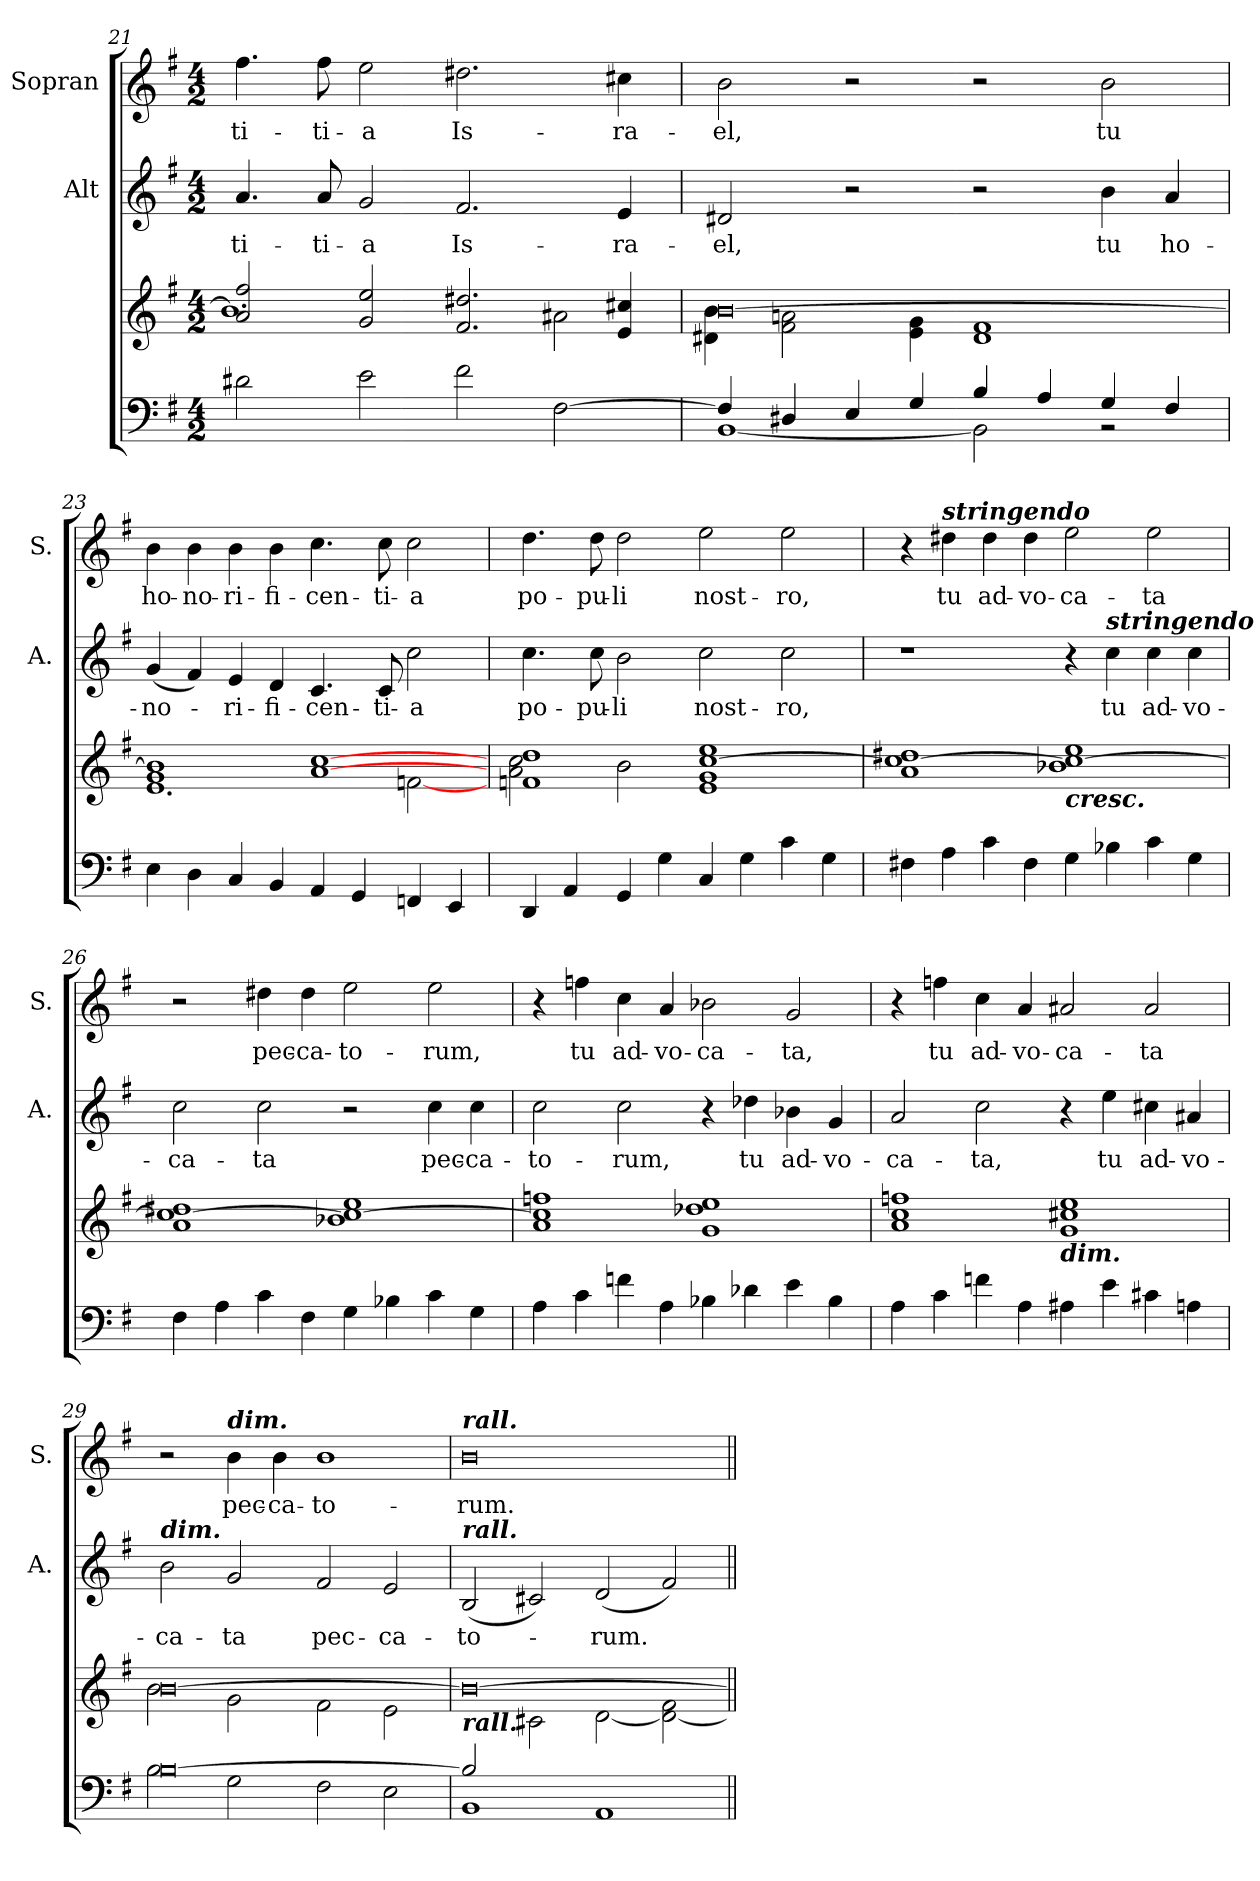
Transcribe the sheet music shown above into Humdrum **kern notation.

**kern	**kern	**kern	**text	**kern	**text
*part3	*part3	*part2	*part2	*part1	*part1
*staff4	*staff3	*staff2	*staff2	*staff1	*staff1
*	*	*I"Alt	*	*I"Sopran	*
*	*	*I'A.	*	*I'S.	*
*clefF4	*clefG2	*clefG2	*	*clefG2	*
*k[f#]	*k[f#]	*k[f#]	*	*k[f#]	*
*G:	*G:	*G:	*	*G:	*
*M4/2	*M4/2	*M4/2	*	*M4/2	*
=21	=21	=21	=21	=21	=21
*	*^	*	*	*	*
!	!	!	!	!LO:LY:b	!	!LO:LY:b
2d#X\	2a/ 2ff#/	1.b]	4.a/	-ti-	4.ff#\	-ti-
!	!	!	!	!LO:LY:b	!	!LO:LY:b
.	.	.	8a/	-ti-	8ff#\	-ti-
!	!	!	!	!LO:LY:b	!	!LO:LY:b
2e\	2g/ 2ee/	.	2g/	-a	2ee\	-a
!	!	!	!	!LO:LY:b	!	!LO:LY:b
2f#\	2.f#/ 2.dd#X/	.	2.f#/	Is-	2.dd#X\	Is-
[2F#\	.	2a#X\	.	.	.	.
!	!	!	!	!LO:LY:b	!	!LO:LY:b
.	4e/ 4cc#X/	.	4e/	-ra-	4cc#X\	-ra-
!!LO:PB:g=z
=22	=22	=22	=22	=22	=22	=22
*^	*	*	*	*	*	*
!	!	!	!	!	!LO:LY:b	!	!LO:LY:b
4F#/]	[<1BB	[>0b	4d#X\ 4b\	2d#X/	-el,	2b\	-el,
4D#X/	.	.	2f#\ 2an\	.	.	.	.
4E/	.	.	.	2r	.	2r	.
4G/	.	.	4e\ 4g\	.	.	.	.
4B/	2BB\]	.	1d# 1f#	2r	.	2r	.
4A/	.	.	.	.	.	.	.
!	!	!	!	!	!LO:LY:b	!	!LO:LY:b
4G/	2rBB	.	.	4b\	tu	2b\	tu
!	!	!	!	!	!LO:LY:b	!	!
4F#/	.	.	.	4a/	ho-	.	.
*v	*v	*	*	*	*	*	*
=23	=23	=23	=23	=23	=23	=23
!	!	!	!	!LO:LY:b	!	!LO:LY:b
4E\	1g 1b]	1.e	(<4g/	-no-	4b\	ho-
!	!	!	!	!	!	!LO:LY:b
4D\	.	.	4f#/)	.	4b\	-no-
!	!	!	!	!LO:LY:b	!	!LO:LY:b
4C/	.	.	4e/	-ri-	4b\	-ri-
!	!	!	!	!LO:LY:b	!	!LO:LY:b
4BB/	.	.	4d/	-fi-	4b\	-fi-
!	!	!	!	!LO:LY:b	!	!LO:LY:b
4AA/	[>1a [>1cc	.	4.c/	-cen-	4.cc\	-cen-
4GG/	.	.	.	.	.	.
!	!	!	!	!LO:LY:b	!	!LO:LY:b
.	.	.	8c/	-ti-	8cc\	-ti-
!	!	!	!	!LO:LY:b	!	!LO:LY:b
4FFn/	.	[<2fn\	2cc\	-a	2cc\	-a
4EE/	.	.	.	.	.	.
=24	=24	=24	=24	=24	=24	=24
!	!	!	!	!LO:LY:b	!	!LO:LY:b
4DD/	1f 1dd	2a\ 2cc\	4.cc\	po-	4.dd\	po-
4AA/	.	.	.	.	.	.
!	!	!	!	!LO:LY:b	!	!LO:LY:b
.	.	.	8cc\	-pu-	8dd\	-pu-
!	!	!	!	!LO:LY:b	!	!LO:LY:b
4GG/	.	2b\	2b\	-li	2dd\	-li
4G\	.	.	.	.	.	.
!	!	!	!	!LO:LY:b	!	!LO:LY:b
4C/	1e 1g [>1cc 1ee	1ryy	2cc\	nost-	2ee\	nost-
4G\	.	.	.	.	.	.
!	!	!	!	!LO:LY:b	!	!LO:LY:b
4c\	.	.	2cc\	-ro,	2ee\	-ro,
4G\	.	.	.	.	.	.
*	*v	*v	*	*	*	*
!!LO:LB:g=z
=25	=25	=25	=25	=25	=25
4F#X\	1a 1cc_ 1dd#X	1r	.	4r	.
!	!	!	!	!LO:TX:a:Bi:t=stringendo	!
!	!	!	!	!	!LO:LY:b
4A\	.	.	.	4dd#X\	tu
!	!	!	!	!	!LO:LY:b
4c\	.	.	.	4dd#\	ad-
!	!	!	!	!	!LO:LY:b
4F#\	.	.	.	4dd#\	-vo-
!	!LO:TX:b:Bi:t=cresc.	!	!	!	!
!	!	!	!	!	!LO:LY:b
4G\	1b-X 1cc_ 1ee	4r	.	2ee\	-ca-
!	!	!LO:TX:a:Bi:t=stringendo	!	!	!
!	!	!	!LO:LY:b	!	!
4B-X\	.	4cc\	tu	.	.
!	!	!	!LO:LY:b	!	!LO:LY:b
4c\	.	4cc\	ad-	2ee\	-ta
!	!	!	!LO:LY:b	!	!
4G\	.	4cc\	-vo-	.	.
=26	=26	=26	=26	=26	=26
!	!	!	!LO:LY:b	!	!
4F#\	1a 1cc_ 1dd#X	2cc\	-ca-	2r	.
4A\	.	.	.	.	.
!	!	!	!LO:LY:b	!	!LO:LY:b
4c\	.	2cc\	-ta	4dd#X\	pec-
!	!	!	!	!	!LO:LY:b
4F#\	.	.	.	4dd#\	-ca-
!	!	!	!	!	!LO:LY:b
4G\	1b-X 1cc_ 1ee	2r	.	2ee\	-to-
4B-X\	.	.	.	.	.
!	!	!	!LO:LY:b	!	!LO:LY:b
4c\	.	4cc\	pec-	2ee\	-rum,
!	!	!	!LO:LY:b	!	!
4G\	.	4cc\	-ca-	.	.
=27	=27	=27	=27	=27	=27
!	!	!	!LO:LY:b	!	!
4A\	1a 1cc] 1ffn	2cc\	-to-	4r	.
!	!	!	!	!	!LO:LY:b
4c\	.	.	.	4ffn\	tu
!	!	!	!LO:LY:b	!	!LO:LY:b
4fn\	.	2cc\	-rum,	4cc\	ad-
!	!	!	!	!	!LO:LY:b
4A\	.	.	.	4a/	-vo-
!	!	!	!	!	!LO:LY:b
4B-X\	1g 1dd-X 1ee	4r	.	2b-X\	-ca-
!	!	!	!LO:LY:b	!	!
4d-X\	.	4dd-X\	tu	.	.
!	!	!	!LO:LY:b	!	!LO:LY:b
4e\	.	4b-X\	ad-	2g/	-ta,
!	!	!	!LO:LY:b	!	!
4B-\	.	4g/	-vo-	.	.
!!LO:LB:g=z
=28	=28	=28	=28	=28	=28
!	!	!	!LO:LY:b	!	!
4A\	1a 1cc 1ffn	2a/	-ca-	4r	.
!	!	!	!	!	!LO:LY:b
4c\	.	.	.	4ffn\	tu
!	!	!	!LO:LY:b	!	!LO:LY:b
4fn\	.	2cc\	-ta,	4cc\	ad-
!	!	!	!	!	!LO:LY:b
4A\	.	.	.	4a/	-vo-
!	!LO:TX:b:Bi:t=dim.	!	!	!	!
!	!	!	!	!	!LO:LY:b
4A#X\	1g 1cc#X 1ee	4r	.	2a#X/	-ca-
!	!	!	!LO:LY:b	!	!
4e\	.	4ee\	tu	.	.
!	!	!	!LO:LY:b	!	!LO:LY:b
4c#X\	.	4cc#X\	ad-	2a#/	-ta
!	!	!	!LO:LY:b	!	!
4An\	.	4a#X/	-vo-	.	.
=29	=29	=29	=29	=29	=29
*^	*^	*	*	*	*
!	!	!	!	!LO:TX:a:Bi:t=dim.	!	!	!
!	!	!	!	!	!LO:LY:b	!	!
[>0B	2B\	[>0b	2b\	2b\	-ca-	2r	.
!	!	!	!	!	!	!LO:TX:a:Bi:t=dim.	!
!	!	!	!	!	!LO:LY:b	!	!LO:LY:b
.	2G\	.	2g\	2g/	-ta	4b\	pec-
!	!	!	!	!	!	!	!LO:LY:b
.	.	.	.	.	.	4b\	-ca-
!	!	!	!	!	!LO:LY:b	!	!LO:LY:b
.	2F#\	.	2f#\	2f#/	pec-	1b	-to-
!	!	!	!	!	!LO:LY:b	!	!
.	2E\	.	2e\	2e/	-ca-	.	.
=30	=30	=30	=30	=30	=30	=30	=30
!	!	!	!	!	!	!LO:TX:a:Bi:t=rall.	!
!	!	!	!	!LO:TX:a:Bi:t=rall.	!	!	!
!	!	!LO:TX:b:Bi:t=rall.	!	!	!	!	!
!	!	!	!	!	!LO:LY:b	!	!LO:LY:b
2B/]	1BB	0b_	2ryy	(<2B/	-to-	0b	-rum.
1.ryy	.	.	2c#X\	2c#X/)	.	.	.
!	!	!	!	!	!LO:LY:b	!	!
.	1AA	.	[<2d\	(<2d/	-rum.	.	.
.	.	.	2d\_ 2f#\	2f#/)	.	.	.
*v	*v	*	*	*	*	*	*
*	*v	*v	*	*	*	*
=||	=||	=||	=||	=||	=||
*-	*-	*-	*-	*-	*-
